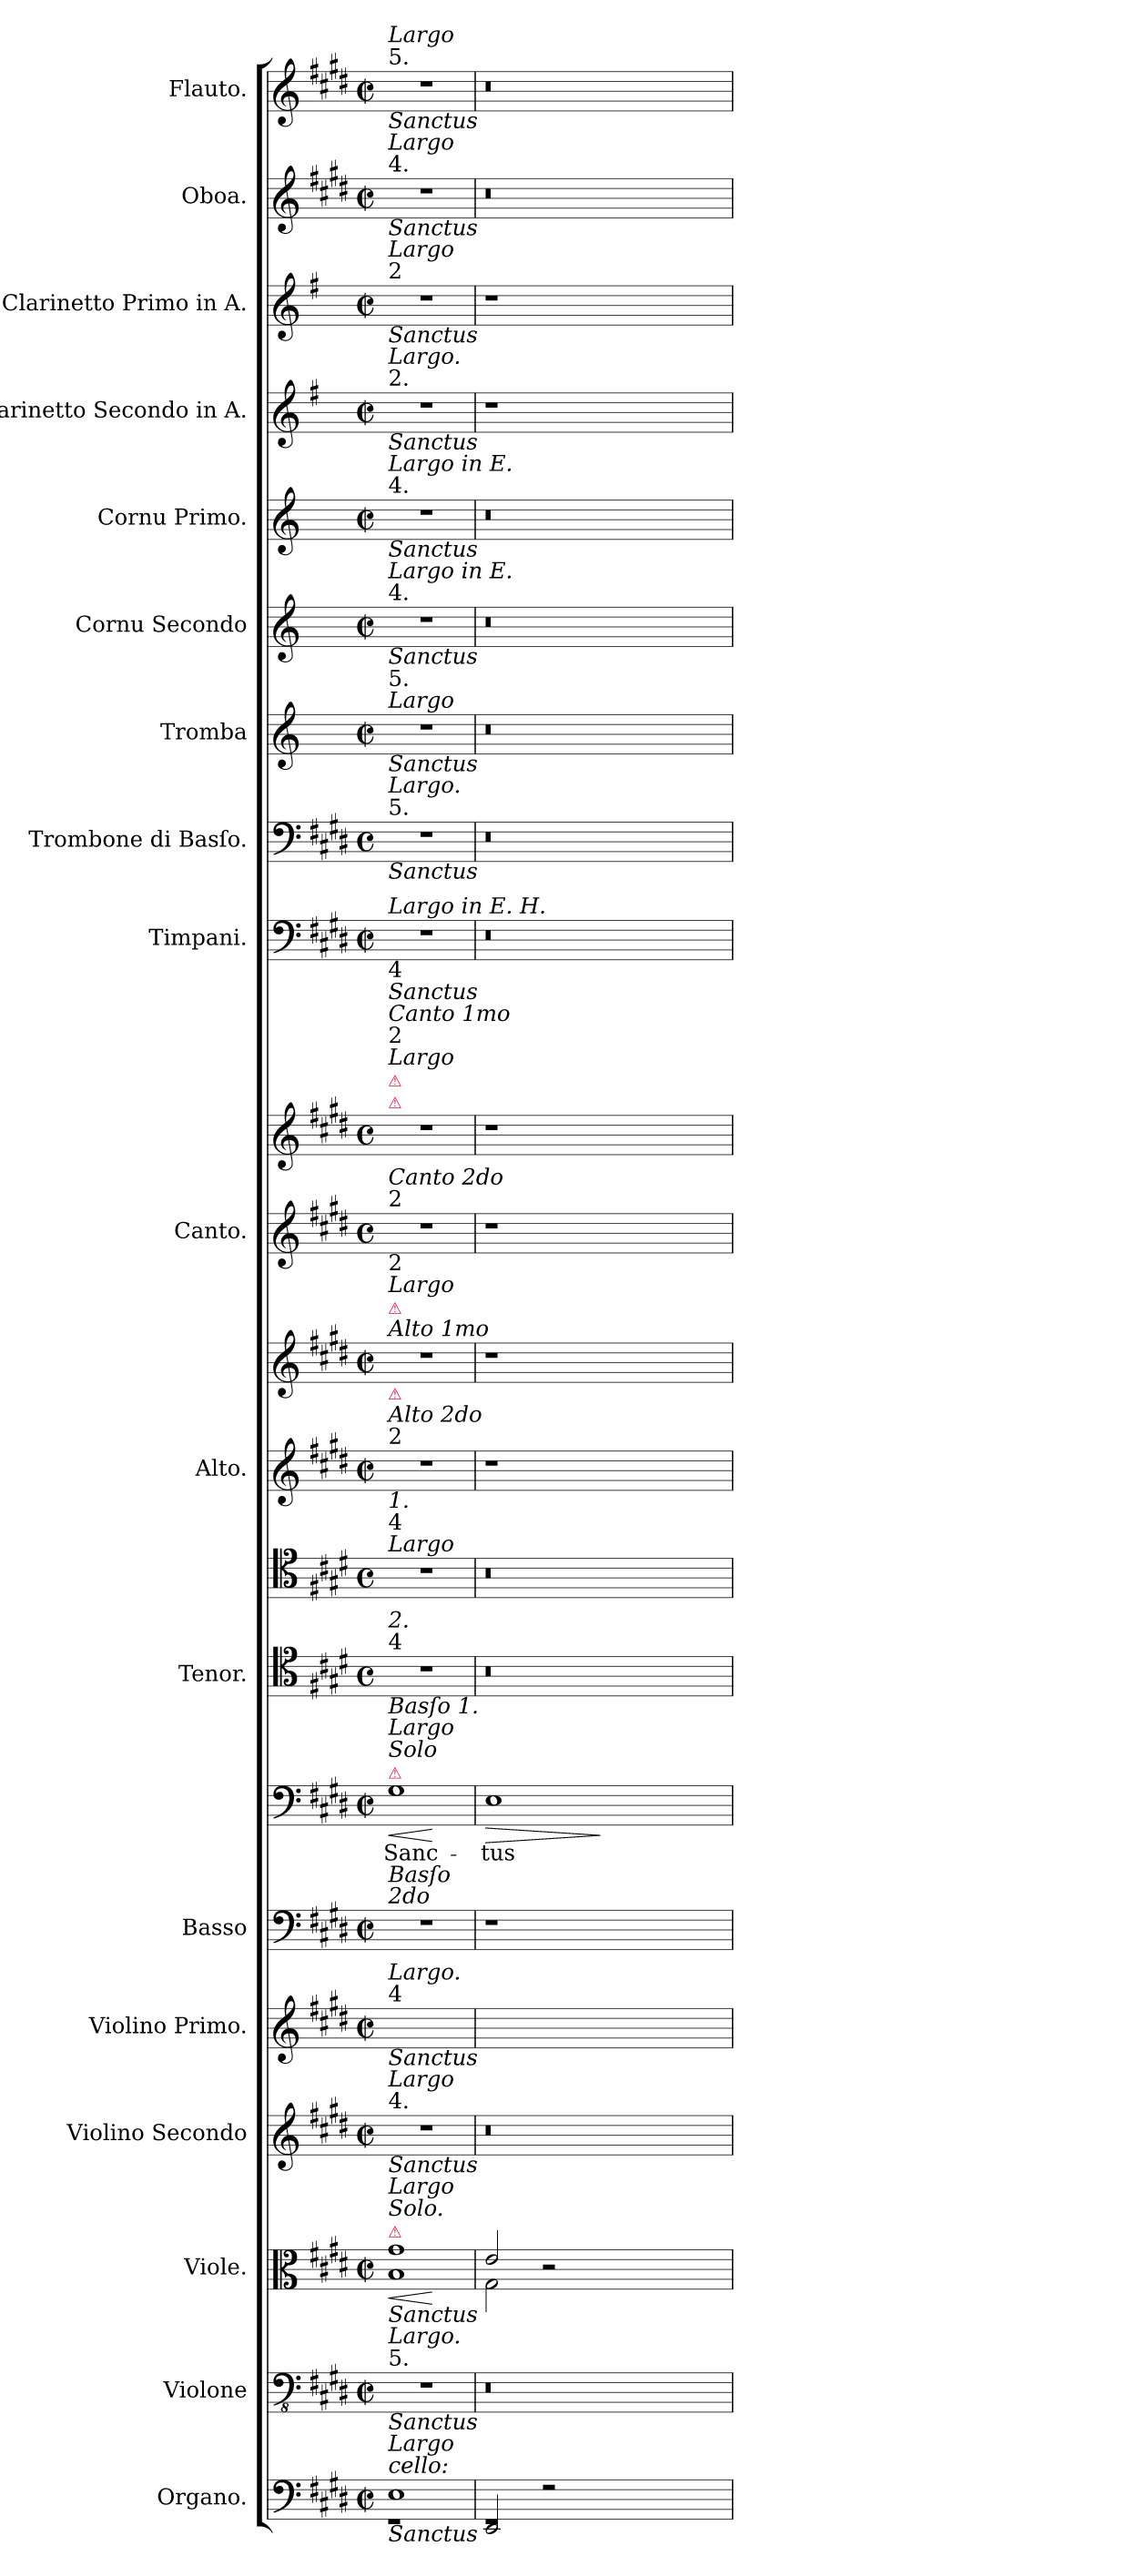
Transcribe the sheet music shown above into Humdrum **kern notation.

**kern	**dynam	**kern	**kern	**dynam	**kern	**kern	**kern	**kern	**text	**dynam	**kern	**kern	**kern	**kern	**kern	**kern	**kern	**kern	**kern	**kern	**kern	**kern	**kern	**kern	**kern
*part22	*part22	*part21	*part20	*part20	*part19	*part18	*part17	*part16	*part16	*part16	*part15	*part14	*part13	*part12	*part11	*part10	*part9	*part8	*part7	*part6	*part5	*part4	*part3	*part2	*part1
*staff22	*staff22	*staff21	*staff20	*staff20	*staff19	*staff18	*staff17	*staff16	*staff16	*staff16	*staff15	*staff14	*staff13	*staff12	*staff11	*staff10	*staff9	*staff8	*staff7	*staff6	*staff5	*staff4	*staff3	*staff2	*staff1
*I"Organo.	*	*I"Violone	*I"Viole.	*	*I"Violino Secondo	*I"Violino Primo.	*I"Basso	*	*	*	*I"Tenor.	*	*I"Alto.	*	*I"Canto.	*	*I"Timpani.	*I"Trombone di Basſo.	*I"Tromba	*I"Cornu Secondo	*I"Cornu Primo.	*I"Clarinetto Secondo in A.	*I"Clarinetto Primo in A.	*I"Oboa.	*I"Flauto.
*I'org	*	*I'vlne	*	*	*I'vl 2	*I'vl 1	*I'B	*	*	*	*I'T	*	*I'A	*	*I'C	*	*I'timp	*	*I'tr	*I'cor 2	*I'cor 1	*I'cl 2 in A	*I'cl 1 in A	*I'ob	*I'fl
*clefF4	*	*clefFv4	*clefC3	*	*clefG2	*clefG2	*clefF4	*clefF4	*	*	*clefC4	*clefC4	*clefG2	*clefG2	*clefG2	*clefG2	*clefF4	*clefF4	*clefG2	*clefG2	*clefG2	*clefG2	*clefG2	*clefG2	*clefG2
*	*	*	*	*	*	*	*	*	*	*	*	*	*	*	*	*	*	*	*ITrd-2c-4	*ITrd5c8	*ITrd5c8	*ITrd2c3	*ITrd2c3	*	*
*k[f#c#g#d#]	*	*k[f#c#g#d#]	*k[f#c#g#d#]	*	*k[f#c#g#d#]	*k[f#c#g#d#]	*k[f#c#g#d#]	*k[f#c#g#d#]	*	*	*k[f#c#g#d#]	*k[f#c#g#d#]	*k[f#c#g#d#]	*k[f#c#g#d#]	*k[f#c#g#d#]	*k[f#c#g#d#]	*k[f#c#g#d#]	*k[f#c#g#d#]	*k[f#c#g#d#]	*k[f#c#g#d#]	*k[f#c#g#d#]	*k[f#c#g#d#]	*k[f#c#g#d#]	*k[f#c#g#d#]	*k[f#c#g#d#]
*M2/2	*	*M2/2	*M2/2	*	*M2/2	*M2/2	*M2/2	*M2/2	*	*	*M2/2	*M2/2	*M2/2	*M2/2	*M2/2	*M2/2	*M2/2	*M2/2	*M2/2	*M2/2	*M2/2	*M2/2	*M2/2	*M2/2	*M2/2
*met(c|)	*	*met(c|)	*met(c|)	*	*met(c|)	*met(c|)	*met(c|)	*met(c|)	*	*	*met(c)	*met(c)	*met(c|)	*met(c|)	*met(c)	*met(c)	*met(c|)	*met(c)	*met(c|)	*met(c|)	*met(c|)	*met(c|)	*met(c|)	*met(c|)	*met(c|)
=1	=1	=1	=1	=1	=1	=1	=1	=1	=1	=1	=1	=1	=1	=1	=1	=1	=1	=1	=1	=1	=1	=1	=1	=1	=1
*^	*	*	*	*	*	*	*	*	*	*	*	*	*	*	*	*	*	*	*	*	*	*	*	*	*
!	!	!	!	!	!	!	!	!	!	!	!	!	!	!	!	!	!	!	!	!	!	!	!	!	!	!LO:TX:a:t=5.
!	!	!	!	!	!	!	!	!	!	!	!	!	!	!	!	!	!	!	!	!	!	!	!	!	!	!LO:TX:a:i:t=Largo
!	!	!	!	!	!	!	!	!	!	!	!	!	!	!	!	!	!	!	!	!	!	!	!	!	!	!LO:TX:b:i:t=Sanctus
!	!	!	!	!	!	!	!	!	!	!	!	!	!	!	!	!	!	!	!	!	!	!	!	!	!LO:TX:a:t=4.	!
!	!	!	!	!	!	!	!	!	!	!	!	!	!	!	!	!	!	!	!	!	!	!	!	!	!LO:TX:a:i:t=Largo	!
!	!	!	!	!	!	!	!	!	!	!	!	!	!	!	!	!	!	!	!	!	!	!	!	!	!LO:TX:b:i:t=Sanctus	!
!	!	!	!	!	!	!	!	!	!	!	!	!	!	!	!	!	!	!	!	!	!	!	!	!LO:TX:a:t=2	!	!
!	!	!	!	!	!	!	!	!	!	!	!	!	!	!	!	!	!	!	!	!	!	!	!	!LO:TX:a:i:t=Largo	!	!
!	!	!	!	!	!	!	!	!	!	!	!	!	!	!	!	!	!	!	!	!	!	!	!	!LO:TX:b:i:t=Sanctus	!	!
!	!	!	!	!	!	!	!	!	!	!	!	!	!	!	!	!	!	!	!	!	!	!	!LO:TX:a:t=2.	!	!	!
!	!	!	!	!	!	!	!	!	!	!	!	!	!	!	!	!	!	!	!	!	!	!	!LO:TX:a:i:t=Largo.	!	!	!
!	!	!	!	!	!	!	!	!	!	!	!	!	!	!	!	!	!	!	!	!	!	!	!LO:TX:b:i:t=Sanctus	!	!	!
!	!	!	!	!	!	!	!	!	!	!	!	!	!	!	!	!	!	!	!	!	!	!LO:TX:a:t=4.	!	!	!	!
!	!	!	!	!	!	!	!	!	!	!	!	!	!	!	!	!	!	!	!	!	!	!LO:TX:a:i:t=Largo in E.	!	!	!	!
!	!	!	!	!	!	!	!	!	!	!	!	!	!	!	!	!	!	!	!	!	!	!LO:TX:b:i:t=Sanctus	!	!	!	!
!	!	!	!	!	!	!	!	!	!	!	!	!	!	!	!	!	!	!	!	!	!LO:TX:a:t=4.	!	!	!	!	!
!	!	!	!	!	!	!	!	!	!	!	!	!	!	!	!	!	!	!	!	!	!LO:TX:a:i:t=Largo in E.	!	!	!	!	!
!	!	!	!	!	!	!	!	!	!	!	!	!	!	!	!	!	!	!	!	!	!LO:TX:b:i:t=Sanctus	!	!	!	!	!
!	!	!	!	!	!	!	!	!	!	!	!	!	!	!	!	!	!	!	!	!LO:TX:a:i:t=Largo	!	!	!	!	!	!
!	!	!	!	!	!	!	!	!	!	!	!	!	!	!	!	!	!	!	!	!LO:TX:a:t=5.	!	!	!	!	!	!
!	!	!	!	!	!	!	!	!	!	!	!	!	!	!	!	!	!	!	!	!LO:TX:b:i:t=Sanctus	!	!	!	!	!	!
!	!	!	!	!	!	!	!	!	!	!	!	!	!	!	!	!	!	!	!LO:TX:a:t=5.	!	!	!	!	!	!	!
!	!	!	!	!	!	!	!	!	!	!	!	!	!	!	!	!	!	!	!LO:TX:b:i:t=Sanctus	!	!	!	!	!	!	!
!	!	!	!	!	!	!	!	!	!	!	!	!	!	!	!	!	!	!	!LO:TX:a:i:t=Largo.	!	!	!	!	!	!	!
!	!	!	!	!	!	!	!	!	!	!	!	!	!	!	!	!	!	!LO:TX:b:t=4	!	!	!	!	!	!	!	!
!	!	!	!	!	!	!	!	!	!	!	!	!	!	!	!	!	!	!LO:TX:a:i:t=Largo in E. H.	!	!	!	!	!	!	!	!
!	!	!	!	!	!	!	!	!	!	!	!	!	!	!	!	!	!	!LO:TX:b:i:t=Sanctus	!	!	!	!	!	!	!	!
!	!	!	!	!	!	!	!	!	!	!	!	!	!	!	!	!	!LO:TX:a:color=crimson:t=⚠	!	!	!	!	!	!	!	!	!
!	!	!	!	!	!	!	!	!	!	!	!	!	!	!	!	!	!LO:TX:a:color=crimson:t=⚠	!	!	!	!	!	!	!	!	!
!	!	!	!	!	!	!	!	!	!	!	!	!	!	!	!	!	!LO:TX:a:i:t=Largo	!	!	!	!	!	!	!	!	!
!	!	!	!	!	!	!	!	!	!	!	!	!	!	!	!	!	!LO:TX:a:t=2	!	!	!	!	!	!	!	!	!
!	!	!	!	!	!	!	!	!	!	!	!	!	!	!	!	!	!LO:TX:a:i:t=Canto 1mo	!	!	!	!	!	!	!	!	!
!	!	!	!	!	!	!	!	!	!	!	!	!	!	!	!	!LO:TX:a:t=2	!	!	!	!	!	!	!	!	!	!
!	!	!	!	!	!	!	!	!	!	!	!	!	!	!	!	!LO:TX:a:i:t=Canto 2do	!	!	!	!	!	!	!	!	!	!
!	!	!	!	!	!	!	!	!	!	!	!	!	!	!	!LO:TX:a:i:t=Alto 1mo	!	!	!	!	!	!	!	!	!	!	!
!	!	!	!	!	!	!	!	!	!	!	!	!	!	!	!LO:TX:a:color=crimson:t=⚠	!	!	!	!	!	!	!	!	!	!	!
!	!	!	!	!	!	!	!	!	!	!	!	!	!	!	!LO:TX:a:i:t=Largo	!	!	!	!	!	!	!	!	!	!	!
!	!	!	!	!	!	!	!	!	!	!	!	!	!	!	!LO:TX:a:t=2	!	!	!	!	!	!	!	!	!	!	!
!	!	!	!	!	!	!	!	!	!	!	!	!	!	!LO:TX:a:t=2	!	!	!	!	!	!	!	!	!	!	!	!
!	!	!	!	!	!	!	!	!	!	!	!	!	!	!LO:TX:a:i:t=Alto 2do	!	!	!	!	!	!	!	!	!	!	!	!
!	!	!	!	!	!	!	!	!	!	!	!	!	!	!LO:TX:a:color=crimson:t=⚠	!	!	!	!	!	!	!	!	!	!	!	!
!	!	!	!	!	!	!	!	!	!	!	!	!	!LO:TX:a:i:t=Largo	!	!	!	!	!	!	!	!	!	!	!	!	!
!	!	!	!	!	!	!	!	!	!	!	!	!	!LO:TX:a:t=4	!	!	!	!	!	!	!	!	!	!	!	!	!
!	!	!	!	!	!	!	!	!	!	!	!	!	!LO:TX:a:i:t=1.	!	!	!	!	!	!	!	!	!	!	!	!	!
!	!	!	!	!	!	!	!	!	!	!	!	!LO:TX:a:t=4	!	!	!	!	!	!	!	!	!	!	!	!	!	!
!	!	!	!	!	!	!	!	!	!	!	!	!LO:TX:a:i:t=2.	!	!	!	!	!	!	!	!	!	!	!	!	!	!
!	!	!	!	!	!	!	!	!	!LO:TX:a:color=crimson:t=⚠	!	!	!	!	!	!	!	!	!	!	!	!	!	!	!	!	!
!	!	!	!	!	!	!	!	!	!LO:TX:a:i:t=Solo	!	!	!	!	!	!	!	!	!	!	!	!	!	!	!	!	!
!	!	!	!	!	!	!	!	!	!LO:TX:a:i:t=Largo	!	!	!	!	!	!	!	!	!	!	!	!	!	!	!	!	!
!	!	!	!	!	!	!	!	!	!LO:TX:a:i:t=Basſo 1.	!	!	!	!	!	!	!	!	!	!	!	!	!	!	!	!	!
!	!	!	!	!	!	!	!	!LO:TX:a:i:t=Basſo \n2do	!	!	!	!	!	!	!	!	!	!	!	!	!	!	!	!	!	!
!	!	!	!	!	!	!	!LO:TX:a:t=4	!	!	!	!	!	!	!	!	!	!	!	!	!	!	!	!	!	!	!
!	!	!	!	!	!	!	!LO:TX:b:i:t=Sanctus	!	!	!	!	!	!	!	!	!	!	!	!	!	!	!	!	!	!	!
!	!	!	!	!	!	!	!LO:TX:a:i:t=Largo.	!	!	!	!	!	!	!	!	!	!	!	!	!	!	!	!	!	!	!
!	!	!	!	!	!	!LO:TX:a:t=4.	!	!	!	!	!	!	!	!	!	!	!	!	!	!	!	!	!	!	!	!
!	!	!	!	!	!	!LO:TX:b:i:t=Sanctus	!	!	!	!	!	!	!	!	!	!	!	!	!	!	!	!	!	!	!	!
!	!	!	!	!	!	!LO:TX:a:i:t=Largo	!	!	!	!	!	!	!	!	!	!	!	!	!	!	!	!	!	!	!	!
!	!	!	!	!LO:TX:a:color=crimson:t=⚠	!	!	!	!	!	!	!	!	!	!	!	!	!	!	!	!	!	!	!	!	!	!
!	!	!	!	!LO:TX:a:i:t=Solo.	!	!	!	!	!	!	!	!	!	!	!	!	!	!	!	!	!	!	!	!	!	!
!	!	!	!	!LO:TX:b:i:t=Sanctus	!	!	!	!	!	!	!	!	!	!	!	!	!	!	!	!	!	!	!	!	!	!
!	!	!	!	!LO:TX:a:i:t=Largo	!	!	!	!	!	!	!	!	!	!	!	!	!	!	!	!	!	!	!	!	!	!
!	!	!	!LO:TX:a:t=5.	!	!	!	!	!	!	!	!	!	!	!	!	!	!	!	!	!	!	!	!	!	!	!
!	!	!	!LO:TX:a:i:t=Largo.	!	!	!	!	!	!	!	!	!	!	!	!	!	!	!	!	!	!	!	!	!	!	!
!	!	!	!LO:TX:b:i:t=Sanctus	!	!	!	!	!	!	!	!	!	!	!	!	!	!	!	!	!	!	!	!	!	!	!
!LO:TX:a:i:t=cello&colon;	!	!	!	!	!	!	!	!	!	!	!	!	!	!	!	!	!	!	!	!	!	!	!	!	!	!
!LO:TX:a:i:t=Largo	!	!	!	!	!	!	!	!	!	!	!	!	!	!	!	!	!	!	!	!	!	!	!	!	!	!
!LO:TX:b:i:t=Sanctus	!	!	!	!	!	!	!	!	!	!	!	!	!	!	!	!	!	!	!	!	!	!	!	!	!	!
!	!	!LO:DY:b:rj	!	!	!LO:HP:b	!	!	!	!	!	!LO:HP:b	!	!	!	!	!	!	!	!	!	!	!	!	!	!	!
1E	1r	p&colon;	1r	1B 1g#	<	1r	1ryy	1r	1G#	Sanc-	<	1r	1r	1r	1r	1r	1r	1r	1r	1r	1r	1r	1r	1r	1r	1r
*v	*v	*	*	*	*	*	*	*	*	*	*	*	*	*	*	*	*	*	*	*	*	*	*	*	*	*
.	.	.	.	[	.	.	.	.	.	[	.	.	.	.	.	.	.	.	.	.	.	.	.	.	.
=2	=2	=2	=2	=2	=2	=2	=2	=2	=2	=2	=2	=2	=2	=2	=2	=2	=2	=2	=2	=2	=2	=2	=2	=2	=2
*^	*	*	*^	*	*	*	*	*	*	*	*	*	*	*	*	*	*	*	*	*	*	*	*	*	*
!	!	!	!	!	!	!	!	!	!	!	!	!LO:HP:b	!	!	!	!	!	!	!	!	!	!	!	!	!	!	!
2EE/	1rGG	.	0.r	2e/	2G#\	.	0.r	0.ryy	1r	1E	-tus	>	0.r	0.r	1r	1r	1r	1r	0.r	0.r	0.r	0.r	0.r	1r	1r	0.r	0.r
2r	.	.	.	2r	2ryy	.	.	.	.	.	.	.	.	.	.	.	.	.	.	.	.	.	.	.	.	.	.
0ryy	0ryy	.	.	0ryy	0ryy	.	.	.	0ryy	0ryy	.	]	.	.	0ryy	0ryy	0ryy	0ryy	.	.	.	.	.	0ryy	0ryy	.	.
*v	*v	*	*	*v	*v	*	*	*	*	*	*	*	*	*	*	*	*	*	*	*	*	*	*	*	*	*	*
=	=	=	=	=	=	=	=	=	=	=	=	=	=	=	=	=	=	=	=	=	=	=	=	=	=
*-	*-	*-	*-	*-	*-	*-	*-	*-	*-	*-	*-	*-	*-	*-	*-	*-	*-	*-	*-	*-	*-	*-	*-	*-	*-
